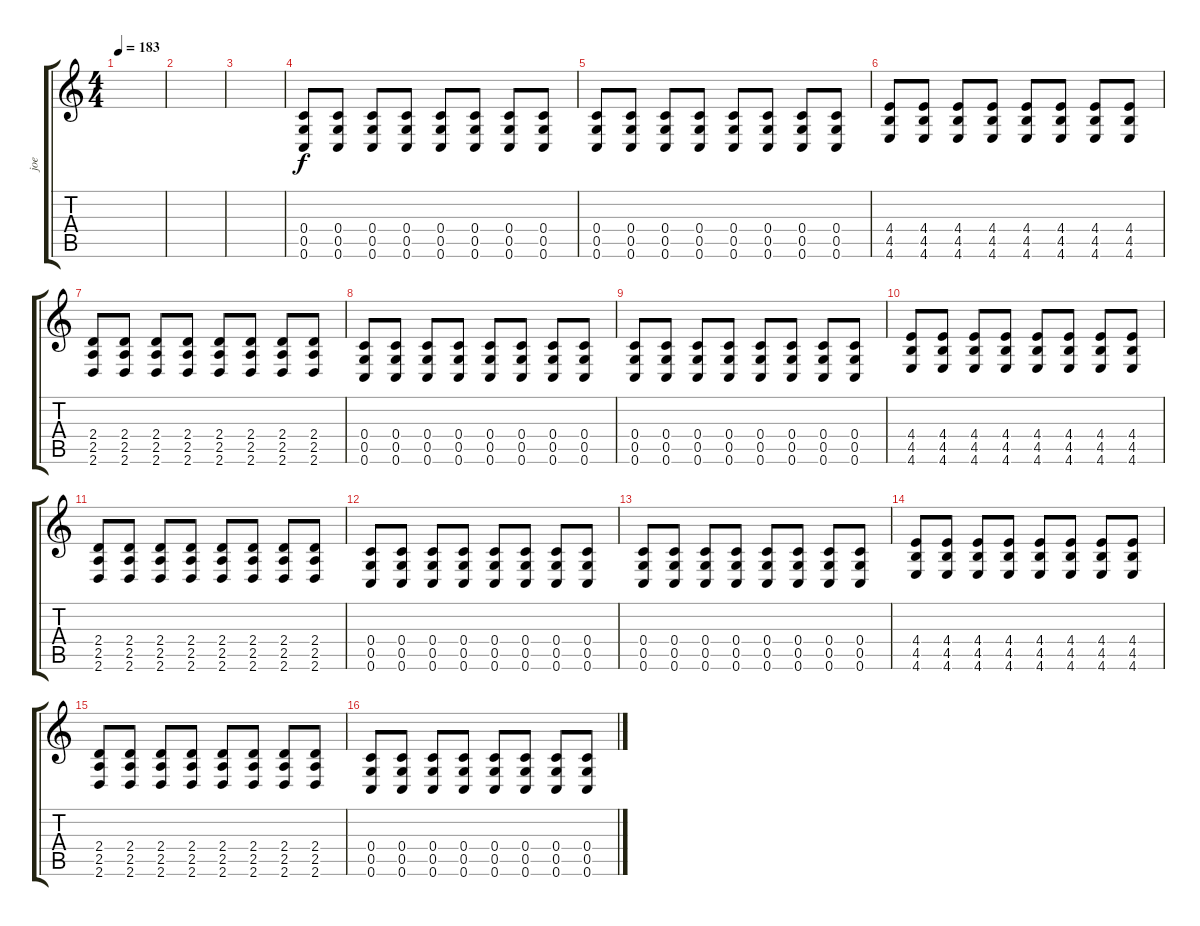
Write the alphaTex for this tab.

\track ("joe" "joe") {instrument electricguitarclean}
\staff {score tabs}
\tuning (D4 A3 F3 C3 G2 C2) {hide}
\ts (4 4)
\tempo 183
\clef g2
\ks c
|
|
|
(0.4 0.5 0.6).8{volume 16 balance 16 instrument distortionguitar} (0.4 0.5 0.6).8 (0.4 0.5 0.6).8 (0.4 0.5 0.6).8 (0.4 0.5 0.6).8 (0.4 0.5 0.6).8 (0.4 0.5 0.6).8 (0.4 0.5 0.6).8 |
(0.4 0.5 0.6).8 (0.4 0.5 0.6).8 (0.4 0.5 0.6).8 (0.4 0.5 0.6).8 (0.4 0.5 0.6).8 (0.4 0.5 0.6).8 (0.4 0.5 0.6).8 (0.4 0.5 0.6).8 |
(4.4 4.5 4.6).8 (4.4 4.5 4.6).8 (4.4 4.5 4.6).8 (4.4 4.5 4.6).8 (4.4 4.5 4.6).8 (4.4 4.5 4.6).8 (4.4 4.5 4.6).8 (4.4 4.5 4.6).8 |
(2.4 2.5 2.6).8 (2.4 2.5 2.6).8 (2.4 2.5 2.6).8 (2.4 2.5 2.6).8 (2.4 2.5 2.6).8 (2.4 2.5 2.6).8 (2.4 2.5 2.6).8 (2.4 2.5 2.6).8 |
(0.4 0.5 0.6).8 (0.4 0.5 0.6).8 (0.4 0.5 0.6).8 (0.4 0.5 0.6).8 (0.4 0.5 0.6).8 (0.4 0.5 0.6).8 (0.4 0.5 0.6).8 (0.4 0.5 0.6).8 |
(0.4 0.5 0.6).8 (0.4 0.5 0.6).8 (0.4 0.5 0.6).8 (0.4 0.5 0.6).8 (0.4 0.5 0.6).8 (0.4 0.5 0.6).8 (0.4 0.5 0.6).8 (0.4 0.5 0.6).8 |
(4.4 4.5 4.6).8 (4.4 4.5 4.6).8 (4.4 4.5 4.6).8 (4.4 4.5 4.6).8 (4.4 4.5 4.6).8 (4.4 4.5 4.6).8 (4.4 4.5 4.6).8 (4.4 4.5 4.6).8 |
(2.4 2.5 2.6).8 (2.4 2.5 2.6).8 (2.4 2.5 2.6).8 (2.4 2.5 2.6).8 (2.4 2.5 2.6).8 (2.4 2.5 2.6).8 (2.4 2.5 2.6).8 (2.4 2.5 2.6).8 |
(0.4 0.5 0.6).8{instrument distortionguitar} (0.4 0.5 0.6).8 (0.4 0.5 0.6).8 (0.4 0.5 0.6).8 (0.4 0.5 0.6).8 (0.4 0.5 0.6).8 (0.4 0.5 0.6).8 (0.4 0.5 0.6).8 |
(0.4 0.5 0.6).8 (0.4 0.5 0.6).8 (0.4 0.5 0.6).8 (0.4 0.5 0.6).8 (0.4 0.5 0.6).8 (0.4 0.5 0.6).8 (0.4 0.5 0.6).8 (0.4 0.5 0.6).8 |
(4.4 4.5 4.6).8 (4.4 4.5 4.6).8 (4.4 4.5 4.6).8 (4.4 4.5 4.6).8 (4.4 4.5 4.6).8 (4.4 4.5 4.6).8 (4.4 4.5 4.6).8 (4.4 4.5 4.6).8 |
(2.4 2.5 2.6).8 (2.4 2.5 2.6).8 (2.4 2.5 2.6).8 (2.4 2.5 2.6).8 (2.4 2.5 2.6).8 (2.4 2.5 2.6).8 (2.4 2.5 2.6).8 (2.4 2.5 2.6).8 |
(0.4 0.5 0.6).8 (0.4 0.5 0.6).8 (0.4 0.5 0.6).8 (0.4 0.5 0.6).8 (0.4 0.5 0.6).8 (0.4 0.5 0.6).8 (0.4 0.5 0.6).8 (0.4 0.5 0.6).8
